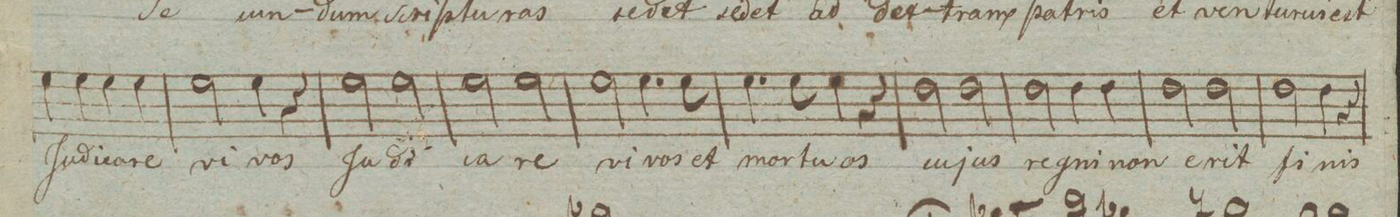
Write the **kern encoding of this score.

**kern	**text	**dynam
*I"Soprano.	*	*
*clefC1	*	*
*k[]	*	*
*met(c|)	*	*
*M4/4	*	*
4cc\	Ju-	.
4cc\	-di-	.
4cc\	-ca-	.
4cc\	-re	.
=142	=142	=142
2cc\	vi-	.
2cc\	-vos	.
=143	=143	=143
2cc\	Ju-	.
2cc\	-di-	.
=144	=144	=144
2cc\	-ca-	.
2cc\	-re	.
=145	=145	=145
2cc\	vi-	.
4.cc\	-vos	.
8cc\	et	.
=146	=146	=146
4.cc\	mor-	.
8cc\	-tu-	.
4cc\	-os	.
4r	.	.
=147	=147	=147
2b\	cu-	.
2b\	-jus	.
=148	=148	=148
2b\	re-	.
4b\	-gni	.
4b\	non	.
=149	=149	=149
2b\	e-	.
2b\	-rit	.
=150	=150	=150
2b\	fi-	.
4b\	-nis	.
4r	.	.
=151	=151	=151
*-	*-	*-
